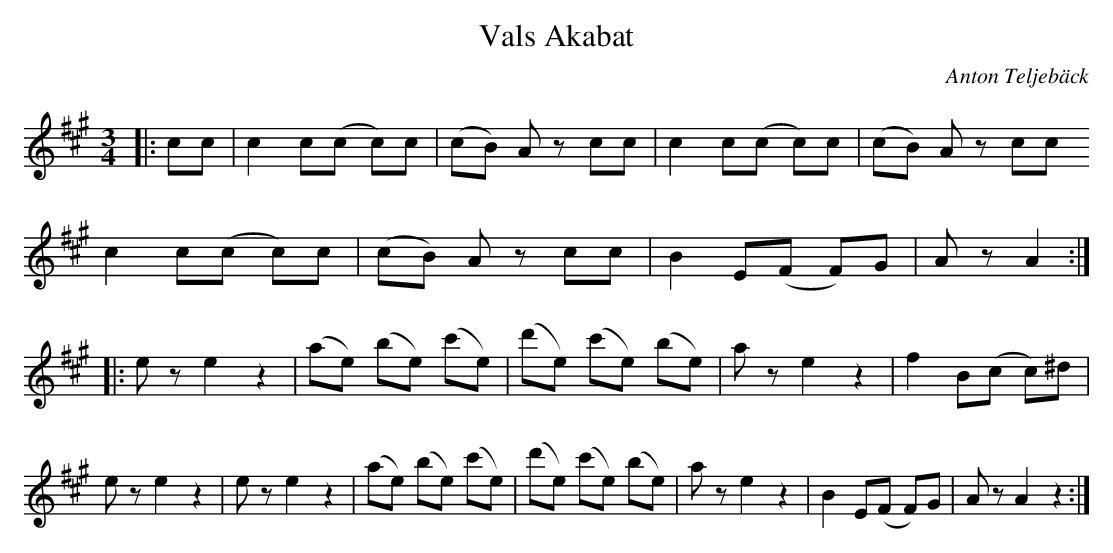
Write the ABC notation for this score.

X:1
T:Vals Akabat
C: Anton Teljebäck
M:3/4
L:1/8
K:A
|:cc |c2 c(c c)c | (cB) Az cc | c2 c(c c)c | (cB) Az cc
c2 c(c c)c | (cB) Az cc | B2 E(F F)G | Az A2 :|
|: ez e2z2 | (ae) (be) (c'e) | (d'e) (c'e) (be) | az e2z2 | f2 B(c c)^d | ez e2z2 | ez e2z2 | (ae) (be) (c'e) | (d'e) (c'e) (be) | az e2z2 | B2 E(F F)G | Az A2z2 :|
